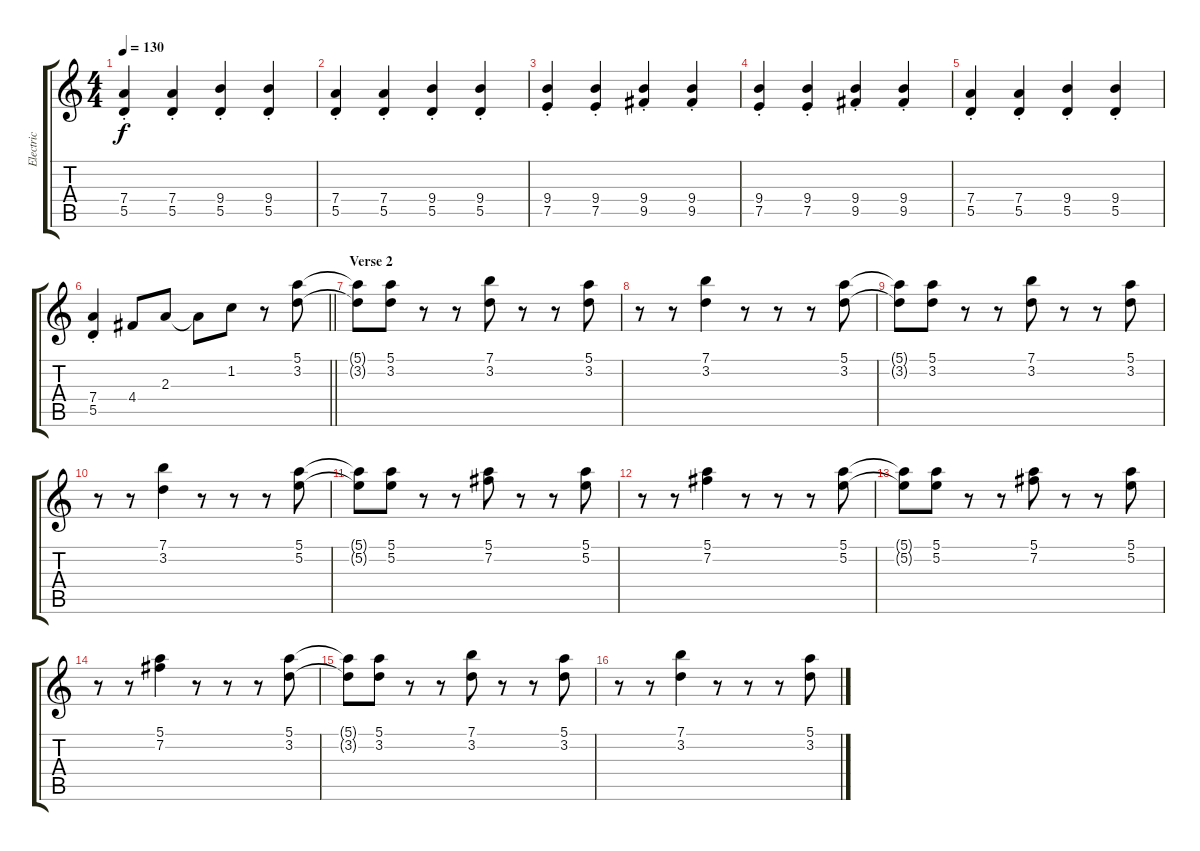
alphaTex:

\track ("Electric" "Electric") {instrument overdrivenguitar}
\staff {score tabs}
\tuning (E4 B3 G3 D3 A2 E2) {hide}
\ts (4 4)
\tempo 130
\clef g2
\ks c
(7.4{st} 5.5{st}).4{dy f} (7.4{st} 5.5{st}).4 (9.4{st} 5.5{st}).4 (9.4{st} 5.5{st}).4 |
(7.4{st} 5.5{st}).4 (7.4{st} 5.5{st}).4 (9.4{st} 5.5{st}).4 (9.4{st} 5.5{st}).4 |
(9.4{st} 7.5{st}).4 (9.4{st} 7.5{st}).4 (9.4{st} 9.5{st}).4 (9.4{st} 9.5{st}).4 |
(9.4{st} 7.5{st}).4 (9.4{st} 7.5{st}).4 (9.4{st} 9.5{st}).4 (9.4{st} 9.5{st}).4 |
(7.4{st} 5.5{st}).4 (7.4{st} 5.5{st}).4 (9.4{st} 5.5{st}).4 (9.4{st} 5.5{st}).4 |
\barLineRight lightlight
(7.4{st} 5.5{st}).4 4.4.8 2.3.8 2.3{t}.8 1.2.8 r.8 (5.1 3.2).8{volume 4} |
\section ("" "Verse 2")
(5.1{t} 3.2{t}).8 (5.1 3.2).8 r.8 r.8 (7.1 3.2).8 r.8 r.8 (5.1 3.2).8 |
r.8 r.8 (7.1 3.2).4 r.8 r.8 r.8 (5.1 3.2).8 |
(5.1{t} 3.2{t}).8 (5.1 3.2).8 r.8 r.8 (7.1 3.2).8 r.8 r.8 (5.1 3.2).8 |
r.8 r.8 (7.1 3.2).4 r.8 r.8 r.8 (5.1 5.2).8 |
(5.1{t} 5.2{t}).8 (5.1 5.2).8 r.8 r.8 (5.1 7.2).8 r.8 r.8 (5.1 5.2).8 |
r.8 r.8 (5.1 7.2).4 r.8 r.8 r.8 (5.1 5.2).8 |
(5.1{t} 5.2{t}).8 (5.1 5.2).8 r.8 r.8 (5.1 7.2).8 r.8 r.8 (5.1 5.2).8 |
r.8 r.8 (5.1 7.2).4 r.8 r.8 r.8 (5.1 3.2).8 |
(5.1{t} 3.2{t}).8 (5.1 3.2).8 r.8 r.8 (7.1 3.2).8 r.8 r.8 (5.1 3.2).8 |
r.8 r.8 (7.1 3.2).4 r.8 r.8 r.8 (5.1 3.2).8
